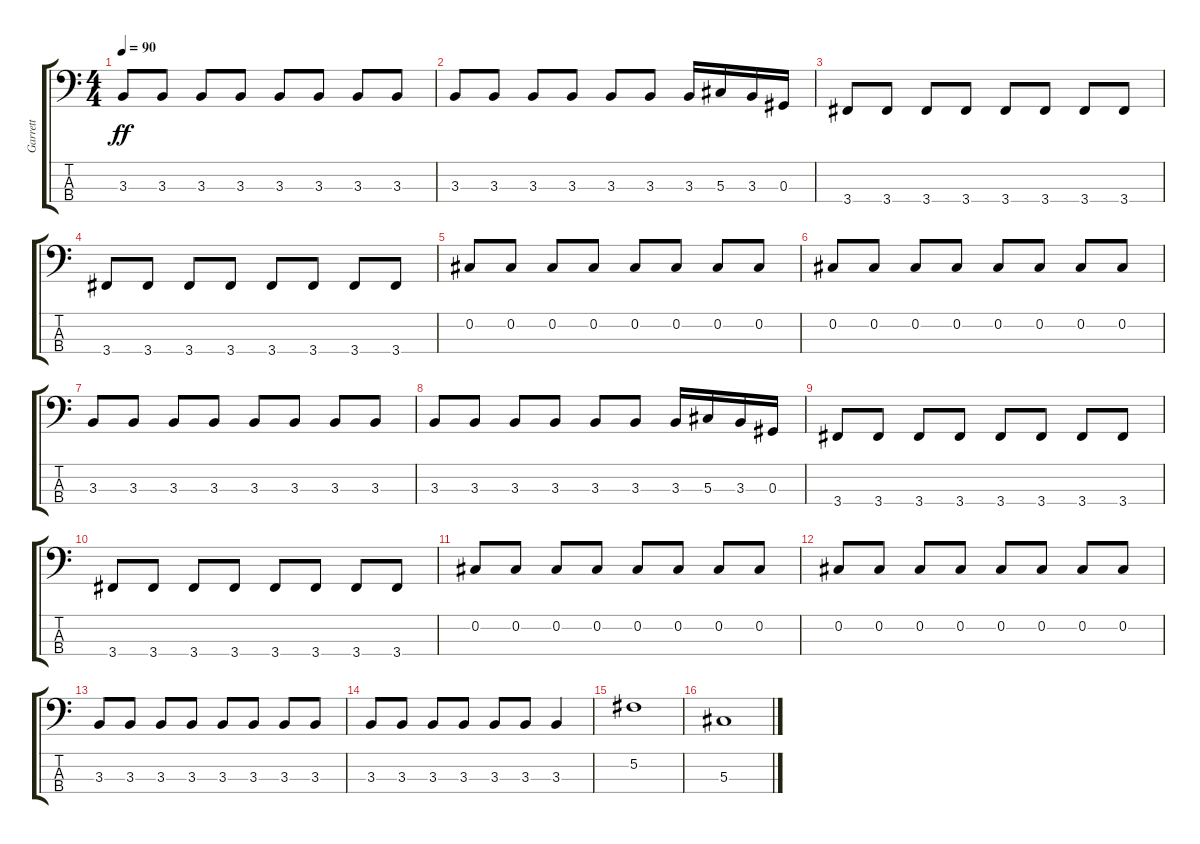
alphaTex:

\track ("Garrett" "Garrett") {instrument electricbassfinger}
\staff {score tabs}
\tuning (Gb2 Db2 Ab1 Eb1) {hide}
\ts (4 4)
\tempo 90
\clef f4
\ks c
3.3.8{dy ff} 3.3.8 3.3.8 3.3.8 3.3.8 3.3.8 3.3.8 3.3.8 |
3.3.8 3.3.8 3.3.8 3.3.8 3.3.8 3.3.8 3.3.16 5.3.16 3.3.16 0.3.16 |
3.4.8 3.4.8 3.4.8 3.4.8 3.4.8 3.4.8 3.4.8 3.4.8 |
3.4.8 3.4.8 3.4.8 3.4.8 3.4.8 3.4.8 3.4.8 3.4.8 |
0.2.8 0.2.8 0.2.8 0.2.8 0.2.8 0.2.8 0.2.8 0.2.8 |
0.2.8 0.2.8 0.2.8 0.2.8 0.2.8 0.2.8 0.2.8 0.2.8 |
3.3.8 3.3.8 3.3.8 3.3.8 3.3.8 3.3.8 3.3.8 3.3.8 |
3.3.8 3.3.8 3.3.8 3.3.8 3.3.8 3.3.8 3.3.16 5.3.16 3.3.16 0.3.16 |
3.4.8 3.4.8 3.4.8 3.4.8 3.4.8 3.4.8 3.4.8 3.4.8 |
3.4.8 3.4.8 3.4.8 3.4.8 3.4.8 3.4.8 3.4.8 3.4.8 |
0.2.8 0.2.8 0.2.8 0.2.8 0.2.8 0.2.8 0.2.8 0.2.8 |
0.2.8 0.2.8 0.2.8 0.2.8 0.2.8 0.2.8 0.2.8 0.2.8 |
3.3.8 3.3.8 3.3.8 3.3.8 3.3.8 3.3.8 3.3.8 3.3.8 |
3.3.8 3.3.8 3.3.8 3.3.8 3.3.8 3.3.8 3.3.4 |
5.2.1 |
5.3.1
